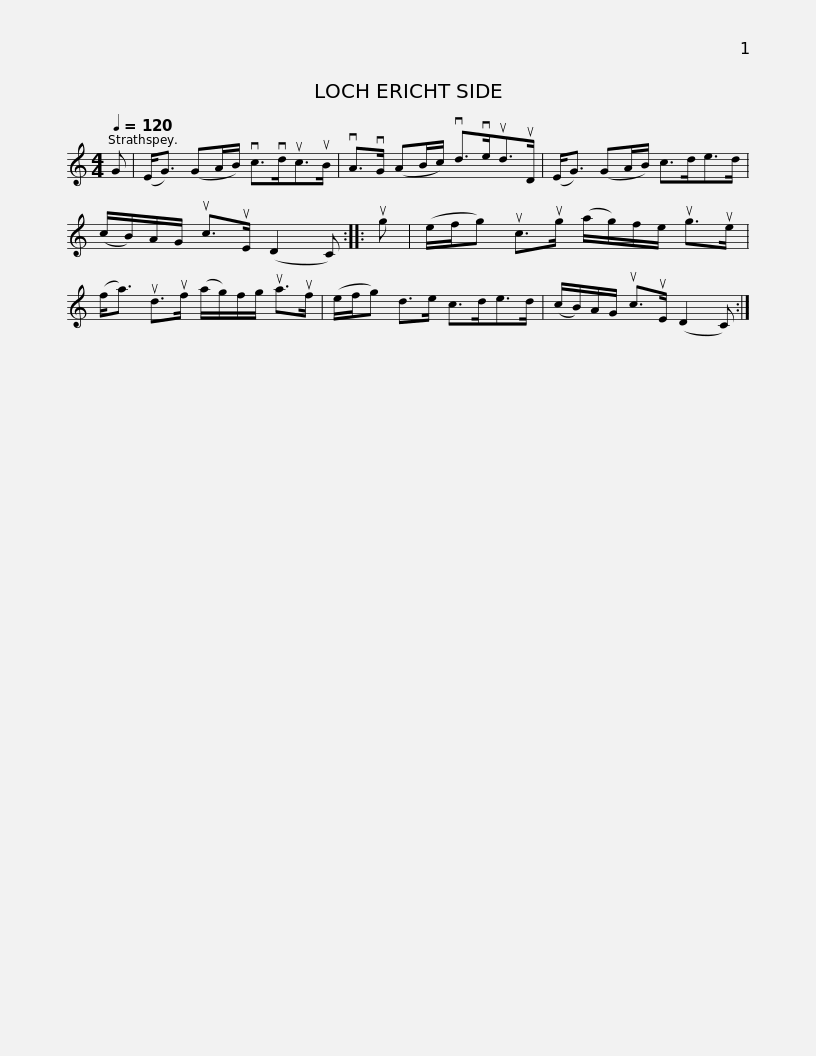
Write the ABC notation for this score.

X:1
L:1/8
Q:1/4=120
M:4/4
I:linebreak $
K:C
V:1 treble
V:1
 G | (E<G) (GA/B/) vc>vduc>uB | vA>vG (AB/c/) vd>veud>uD | (E<G) (GA/B/) c>de>d | (c/B/)A/G/ uc>uE (D2 C) :: %5
 ug |$ (e/f/g) uc>ug (a/g/)f/e/ ug>ue | (f<a) ud>uf (a/g/)f/g/ ua>uf | (e/f/g) d>e c>de>d | (c/B/)A/G/ uc>uE (D2 C) :| %10
